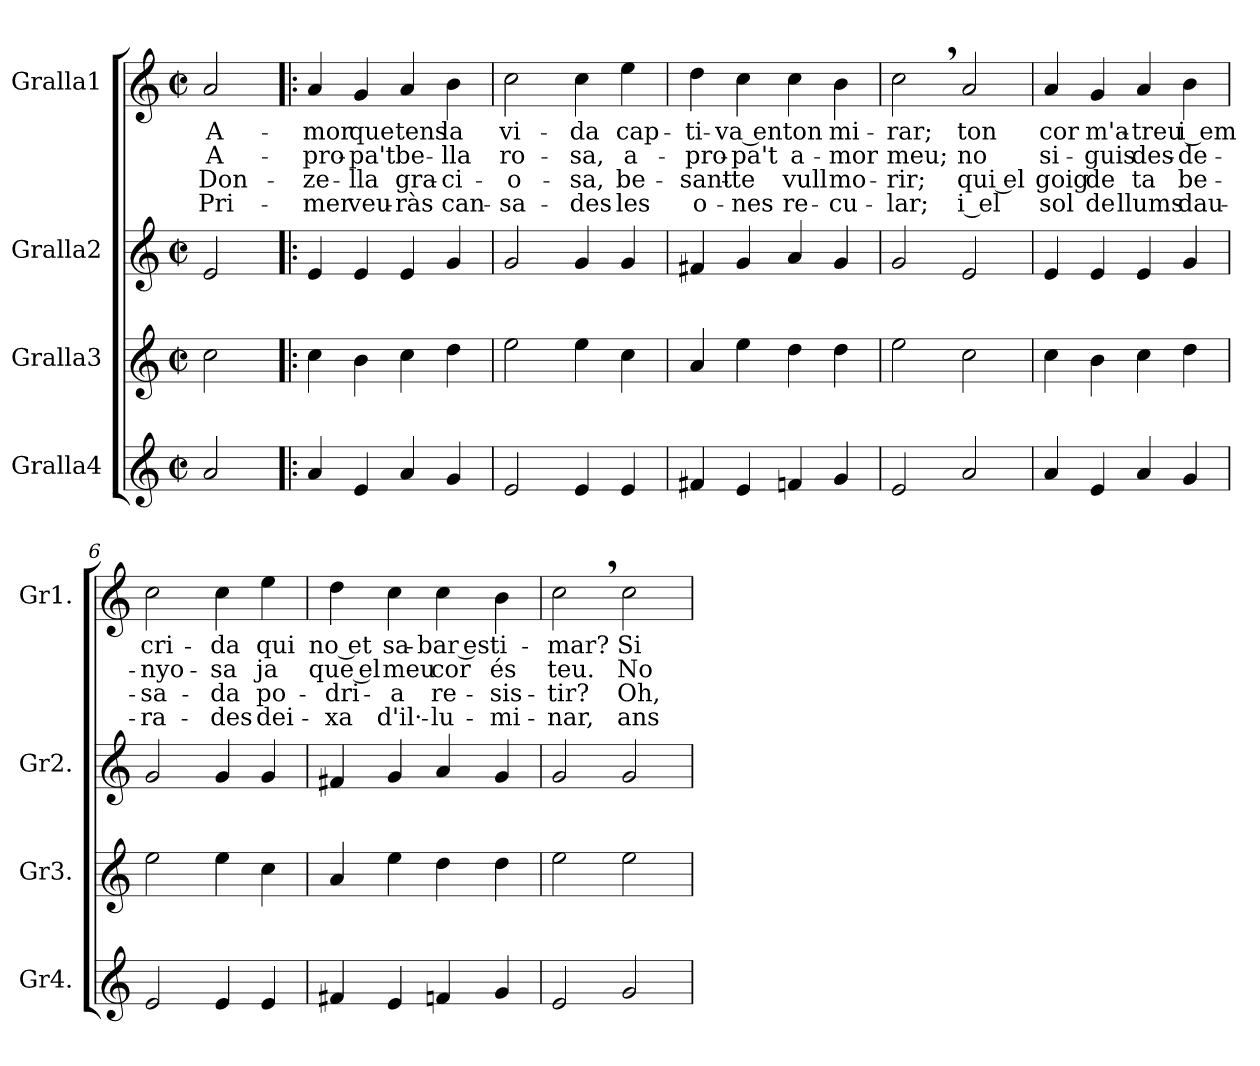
**kern	**kern	**kern	**kern	**text	**text	**text	**text
*part4	*part3	*part2	*part1	*part1	*part1	*part1	*part1
*staff4	*staff3	*staff2	*staff1	*staff1	*staff1	*staff1	*staff1
*I"Gralla4	*I"Gralla3	*I"Gralla2	*I"Gralla1	*	*	*	*
*I'Gr4.	*I'Gr3.	*I'Gr2.	*I'Gr1.	*	*	*	*
*clefG2	*clefG2	*clefG2	*clefG2	*	*	*	*
*k[]	*k[]	*k[]	*k[]	*	*	*	*
*M2/2	*M2/2	*M2/2	*M2/2	*	*	*	*
*met(c|)	*met(c|)	*met(c|)	*met(c|)	*	*	*	*
=	=	=	=	=	=	=	=
!	!	!	!	!LO:LY:b	!LO:LY:b	!LO:LY:b	!LO:LY:b
2a/	2cc\	2e/	2a/	A-	A-	Don-	Pri-
=1!|:	=1!|:	=1!|:	=1!|:	=1!|:	=1!|:	=1!|:	=1!|:
!	!	!	!	!LO:LY:b	!LO:LY:b	!LO:LY:b	!LO:LY:b
4a/	4cc\	4e/	4a/	-mor	-pro-	-ze-	-mer
!	!	!	!	!LO:LY:b	!LO:LY:b	!LO:LY:b	!LO:LY:b
4e/	4b\	4e/	4g/	que	-pa't	-lla	veu-
!	!	!	!	!LO:LY:b	!LO:LY:b	!LO:LY:b	!LO:LY:b
4a/	4cc\	4e/	4a/	tens	be-	gra-	-ràs
!	!	!	!	!LO:LY:b	!LO:LY:b	!LO:LY:b	!LO:LY:b
4g/	4dd\	4g/	4b\	la	-lla	-ci-	can-
=2	=2	=2	=2	=2	=2	=2	=2
!	!	!	!	!LO:LY:b	!LO:LY:b	!LO:LY:b	!LO:LY:b
2e/	2ee\	2g/	2cc\	vi-	ro-	-o-	-sa-
!	!	!	!	!LO:LY:b	!LO:LY:b	!LO:LY:b	!LO:LY:b
4e/	4ee\	4g/	4cc\	-da	-sa,	-sa,	-des
!	!	!	!	!LO:LY:b	!LO:LY:b	!LO:LY:b	!LO:LY:b
4e/	4cc\	4g/	4ee\	cap-	a-	be-	les
=3	=3	=3	=3	=3	=3	=3	=3
!	!	!	!	!LO:LY:b	!LO:LY:b	!LO:LY:b	!LO:LY:b
4f#X/	4a/	4f#X/	4dd\	-ti-	-pro-	-sant-	o-
!	!	!	!	!LO:LY:b	!LO:LY:b	!LO:LY:b	!LO:LY:b
4e/	4ee\	4g/	4cc\	va en	-pa't	-te	-nes
!	!	!	!	!LO:LY:b	!LO:LY:b	!LO:LY:b	!LO:LY:b
4fn/	4dd\	4a/	4cc\	ton	a-	vull	re-
!	!	!	!	!LO:LY:b	!LO:LY:b	!LO:LY:b	!LO:LY:b
4g/	4dd\	4g/	4b\	mi-	-mor	mo-	-cu-
=4	=4	=4	=4	=4	=4	=4	=4
!	!	!	!	!LO:LY:b	!LO:LY:b	!LO:LY:b	!LO:LY:b
2e/	2ee\	2g/	2cc,\	-rar;	meu;	-rir;	-lar;
!	!	!	!	!LO:LY:b	!LO:LY:b	!LO:LY:b	!LO:LY:b
2a/	2cc\	2e/	2a/	ton	no	qui el	i el
=5	=5	=5	=5	=5	=5	=5	=5
!	!	!	!	!LO:LY:b	!LO:LY:b	!LO:LY:b	!LO:LY:b
4a/	4cc\	4e/	4a/	cor	si-	goig	sol
!	!	!	!	!LO:LY:b	!LO:LY:b	!LO:LY:b	!LO:LY:b
4e/	4b\	4e/	4g/	m'a-	-guis	de	de
!	!	!	!	!LO:LY:b	!LO:LY:b	!LO:LY:b	!LO:LY:b
4a/	4cc\	4e/	4a/	treu	des-	ta	llums
!	!	!	!	!LO:LY:b	!LO:LY:b	!LO:LY:b	!LO:LY:b
4g/	4dd\	4g/	4b\	i em	-de-	be-	dau-
=6	=6	=6	=6	=6	=6	=6	=6
!	!	!	!	!LO:LY:b	!LO:LY:b	!LO:LY:b	!LO:LY:b
2e/	2ee\	2g/	2cc\	cri-	-nyo-	-sa-	-ra-
!	!	!	!	!LO:LY:b	!LO:LY:b	!LO:LY:b	!LO:LY:b
4e/	4ee\	4g/	4cc\	-da	-sa	-da	-des
!	!	!	!	!LO:LY:b	!LO:LY:b	!LO:LY:b	!LO:LY:b
4e/	4cc\	4g/	4ee\	qui	ja	po-	dei-
!!LO:LB:g=z
=7	=7	=7	=7	=7	=7	=7	=7
!	!	!	!	!LO:LY:b	!LO:LY:b	!LO:LY:b	!LO:LY:b
4f#X/	4a/	4f#X/	4dd\	no et	que el	-dri-	-xa
!	!	!	!	!LO:LY:b	!LO:LY:b	!LO:LY:b	!LO:LY:b
4e/	4ee\	4g/	4cc\	sa-	meu	-a	d'il·-
!	!	!	!	!LO:LY:b	!LO:LY:b	!LO:LY:b	!LO:LY:b
4fn/	4dd\	4a/	4cc\	bar es	cor	re-	-lu-
!	!	!	!	!LO:LY:b	!LO:LY:b	!LO:LY:b	!LO:LY:b
4g/	4dd\	4g/	4b\	-ti-	és	-sis-	-mi-
=8	=8	=8	=8	=8	=8	=8	=8
!	!	!	!	!LO:LY:b	!LO:LY:b	!LO:LY:b	!LO:LY:b
2e/	2ee\	2g/	2cc,\	-mar?	teu.	-tir?	-nar,
!	!	!	!	!LO:LY:b	!LO:LY:b	!LO:LY:b	!LO:LY:b
2g/	2ee\	2g/	2cc\	Si	No	Oh,	ans
=	=	=	=	=	=	=	=
*-	*-	*-	*-	*-	*-	*-	*-
